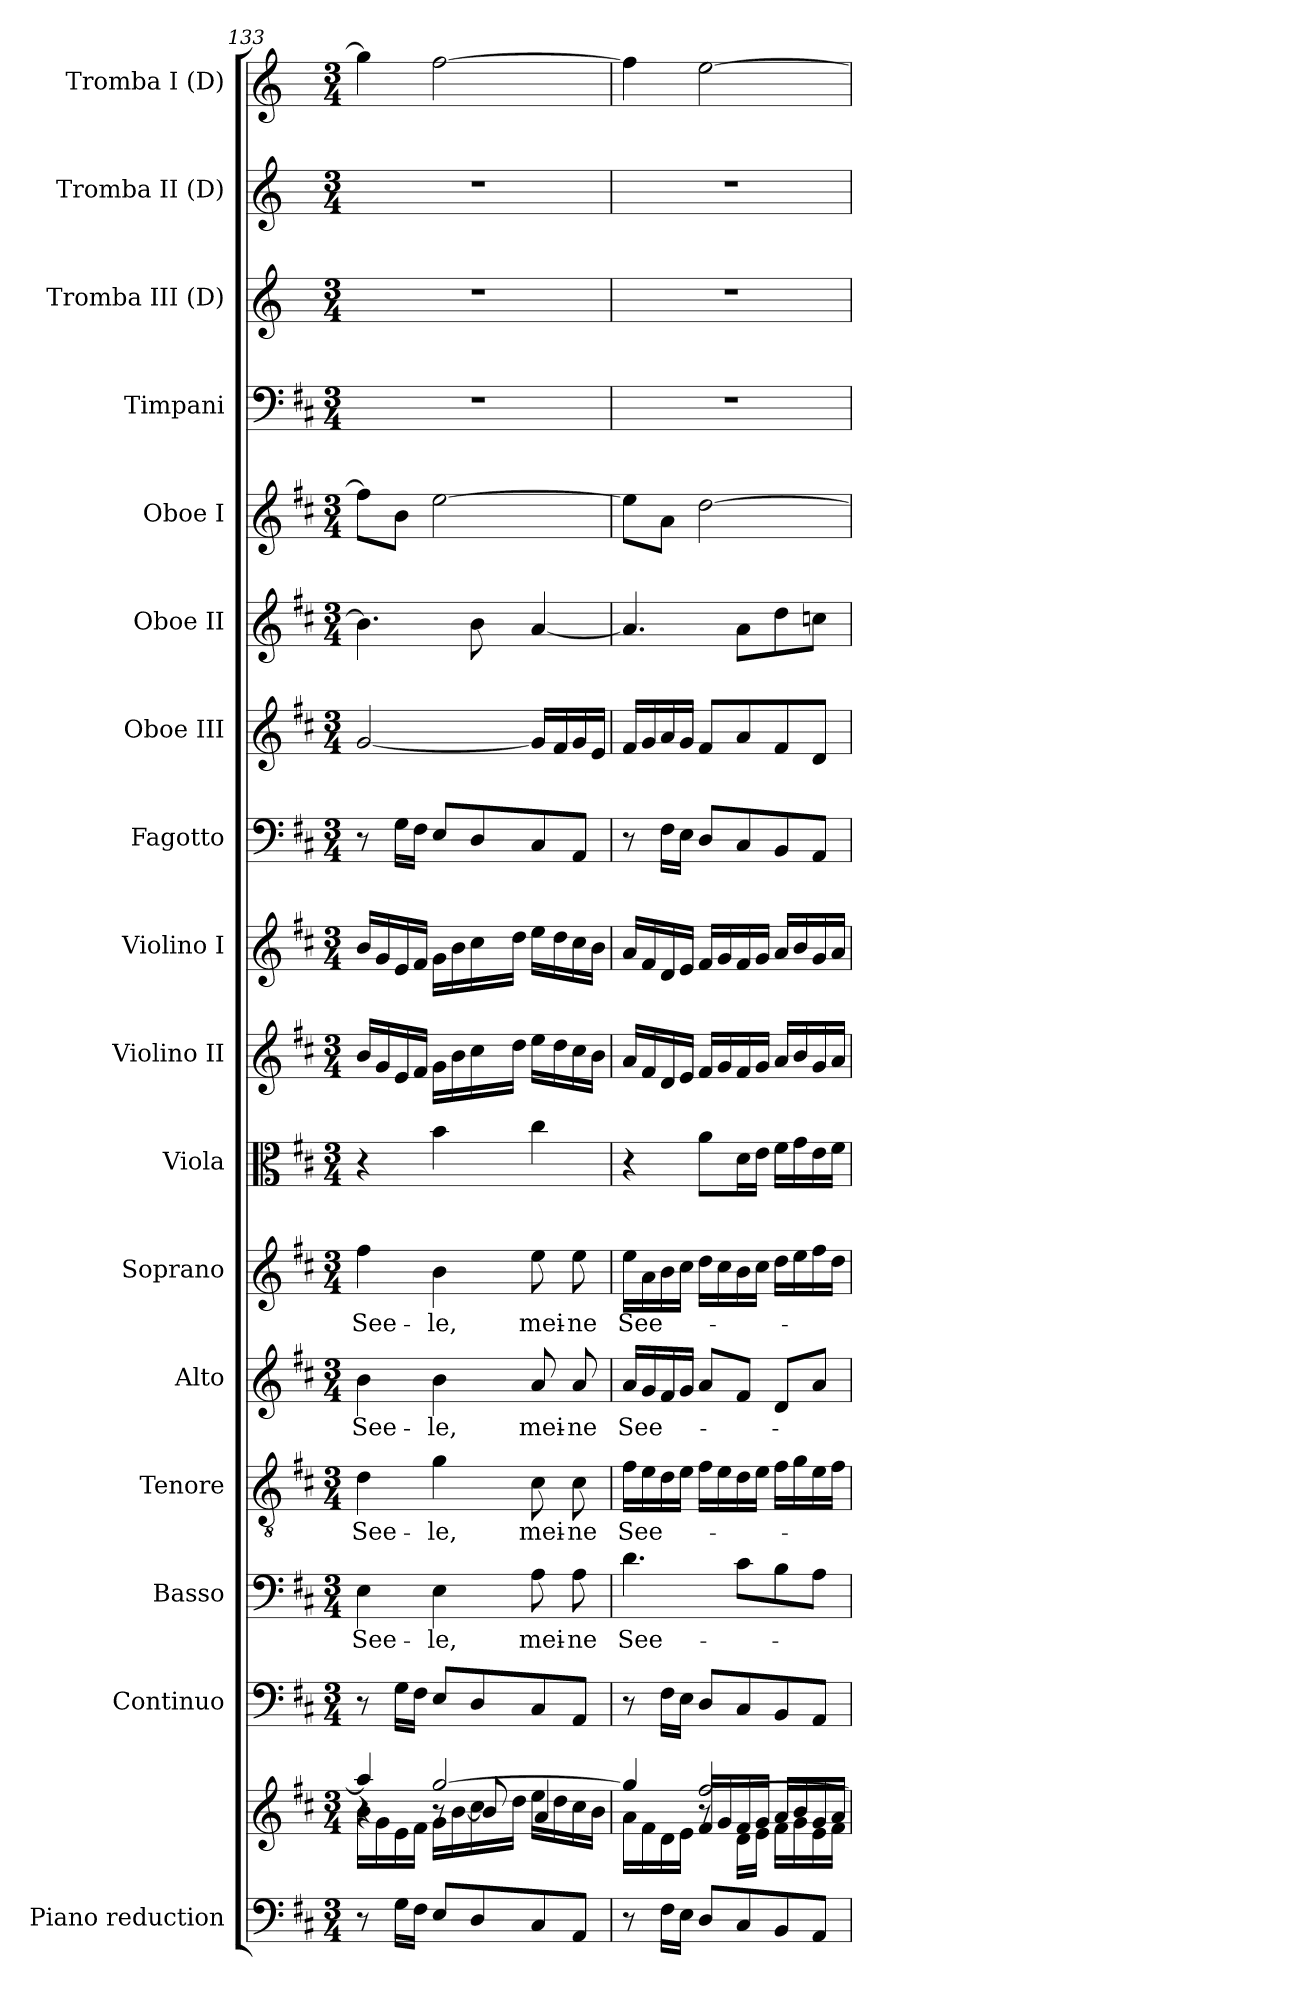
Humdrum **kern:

**kern	**kern	**kern	**kern	**text	**kern	**text	**kern	**text	**kern	**text	**kern	**kern	**kern	**kern	**kern	**kern	**kern	**kern	**kern	**kern	**kern
*part17	*part17	*part16	*part15	*part15	*part14	*part14	*part13	*part13	*part12	*part12	*part11	*part10	*part9	*part8	*part7	*part6	*part5	*part4	*part3	*part2	*part1
*staff18	*staff17	*staff16	*staff15	*staff15	*staff14	*staff14	*staff13	*staff13	*staff12	*staff12	*staff11	*staff10	*staff9	*staff8	*staff7	*staff6	*staff5	*staff4	*staff3	*staff2	*staff1
*I"Piano reduction	*	*I"Continuo	*I"Basso	*	*I"Tenore	*	*I"Alto	*	*I"Soprano	*	*I"Viola	*I"Violino II	*I"Violino I	*I"Fagotto	*I"Oboe III	*I"Oboe II	*I"Oboe I	*I"Timpani	*I"Tromba III (D)	*I"Tromba II (D)	*I"Tromba I (D)
*I'Pno	*	*	*	*	*	*	*	*	*	*	*	*	*	*	*I'Ob	*I'Ob	*I'Ob	*I'Timp	*	*	*
!!LO:PB:g=z
*clefF4	*clefG2	*clefF4	*clefF4	*	*clefGv2	*	*clefG2	*	*clefG2	*	*clefC3	*clefG2	*clefG2	*clefF4	*clefG2	*clefG2	*clefG2	*clefF4	*clefG2	*clefG2	*clefG2
*	*	*	*	*	*	*	*	*	*	*	*	*	*	*	*	*	*	*	*ITrd-1c-2	*ITrd-1c-2	*ITrd-1c-2
*k[f#c#]	*k[f#c#]	*k[f#c#]	*k[f#c#]	*	*k[f#c#]	*	*k[f#c#]	*	*k[f#c#]	*	*k[f#c#]	*k[f#c#]	*k[f#c#]	*k[f#c#]	*k[f#c#]	*k[f#c#]	*k[f#c#]	*k[f#c#]	*k[f#c#]	*k[f#c#]	*k[f#c#]
*M3/4	*M3/4	*M3/4	*M3/4	*	*M3/4	*	*M3/4	*	*M3/4	*	*M3/4	*M3/4	*M3/4	*M3/4	*M3/4	*M3/4	*M3/4	*M3/4	*M3/4	*M3/4	*M3/4
=133	=133	=133	=133	=133	=133	=133	=133	=133	=133	=133	=133	=133	=133	=133	=133	=133	=133	=133	=133	=133	=133
*	*^	*	*	*	*	*	*	*	*	*	*	*	*	*	*	*	*	*	*	*	*
*	*	*^	*	*	*	*	*	*	*	*	*	*	*	*	*	*	*	*	*	*	*	*
!	!	!	!	!	!	!LO:LY:b	!	!LO:LY:b	!	!LO:LY:b	!	!LO:LY:b	!	!	!	!	!	!	!	!	!	!	!
8r	4aa/]	16b\LL	4r	8r	4E\	See-	4d\	See-	4b\	See-	4ff#\	See-	4r	16b/LL	16b/LL	8r	[2g/	4.b\]	8ff#\L]	2.r	2.r	2.r	4aa\]
.	.	16g\	.	.	.	.	.	.	.	.	.	.	.	16g/	16g/	.	.	.	.	.	.	.	.
16G\LL	.	16e\	.	16G\LL	.	.	.	.	.	.	.	.	.	16e/	16e/	16G\LL	.	.	8b\J	.	.	.	.
16F#\JJ	.	16f#\JJ	.	16F#\JJ	.	.	.	.	.	.	.	.	.	16f#/JJ	16f#/JJ	16F#\JJ	.	.	.	.	.	.	.
!	!	!	!	!	!	!LO:LY:b	!	!LO:LY:b	!	!LO:LY:b	!	!LO:LY:b	!	!	!	!	!	!	!	!	!	!	!
8E/L	[2gg/	16g\LL	8r	8E/L	4E\	le,	4g\	le,	4b\	le,	4b\	le,	4b\	16g\LL	16g\LL	8E/L	.	.	[2ee\	.	.	.	[2gg\
.	.	[16b\	.	.	.	.	.	.	.	.	.	.	.	16b\	16b\	.	.	.	.	.	.	.	.
8D/	.	16cc#\	8b/]	8D/	.	.	.	.	.	.	.	.	.	16cc#\	16cc#\	8D/	.	8b\	.	.	.	.	.
.	.	16dd\JJ	.	.	.	.	.	.	.	.	.	.	.	16dd\JJ	16dd\JJ	.	.	.	.	.	.	.	.
!	!	!	!	!	!	!LO:LY:b	!	!LO:LY:b	!	!LO:LY:b	!	!LO:LY:b	!	!	!	!	!	!	!	!	!	!	!
8C#/	.	16ee\LL	4a/	8C#/	8A\	mei-	8c#\	mei-	8a/	mei-	8ee\	mei-	4cc#\	16ee\LL	16ee\LL	8C#/	16g/LL]	[4a/	.	.	.	.	.
.	.	16dd\	.	.	.	.	.	.	.	.	.	.	.	16dd\	16dd\	.	16f#/	.	.	.	.	.	.
!	!	!	!	!	!	!LO:LY:b	!	!LO:LY:b	!	!LO:LY:b	!	!LO:LY:b	!	!	!	!	!	!	!	!	!	!	!
8AA/J	.	16cc#\	.	8AA/J	8A\	ne	8c#\	ne	8a/	ne	8ee\	ne	.	16cc#\	16cc#\	8AA/J	16g/	.	.	.	.	.	.
.	.	16b\JJ	.	.	.	.	.	.	.	.	.	.	.	16b\JJ	16b\JJ	.	16e/JJ	.	.	.	.	.	.
=134	=134	=134	=134	=134	=134	=134	=134	=134	=134	=134	=134	=134	=134	=134	=134	=134	=134	=134	=134	=134	=134	=134	=134
!	!	!	!	!	!	!LO:LY:b	!	!LO:LY:b	!	!LO:LY:b	!	!LO:LY:b	!	!	!	!	!	!	!	!	!	!	!
8r	4gg/]	16a\LL	4ryy	8r	4.d\	See-	16f#\LL	See-	16a/LL	See-	16ee\LL	See-	4r	16a/LL	16a/LL	8r	16f#/LL	4.a/]	8ee\L]	2.r	2.r	2.r	4gg\]
.	.	16f#\	.	.	.	.	16e\	.	16g/	.	16a\	.	.	16f#/	16f#/	.	16g/	.	.	.	.	.	.
16F#\LL	.	16d\	.	16F#\LL	.	.	16d\	.	16f#/	.	16b\	.	.	16d/	16d/	16F#\LL	16a/	.	8a\J	.	.	.	.
16E\JJ	.	16e\JJ	.	16E\JJ	.	.	16e\JJ	.	16g/JJ	.	16cc#\JJ	.	.	16e/JJ	16e/JJ	16E\JJ	16g/JJ	.	.	.	.	.	.
8D/L	[2ff#/	8r	16f#/LL	8D/L	.	.	16f#\LL	.	8a/L	.	16dd\LL	.	8a\L	16f#/LL	16f#/LL	8D/L	8f#/L	.	[2dd\	.	.	.	[2ff#\
.	.	.	16g/	.	.	.	16e\	.	.	.	16cc#\	.	.	16g/	16g/	.	.	.	.	.	.	.	.
8C#/	.	16d\LL	16f#/	8C#/	8c#\L	.	16d\	.	8f#/J	.	16b\	.	16d\L	16f#/	16f#/	8C#/	8a/	8a\L	.	.	.	.	.
.	.	16e\JJ	16g/JJ	.	.	.	16e\JJ	.	.	.	16cc#\JJ	.	16e\JJ	16g/JJ	16g/JJ	.	.	.	.	.	.	.	.
8BB/	.	16f#\LL	16a/LL	8BB/	8B\	.	16f#\LL	.	8d/L	.	16dd\LL	.	16f#\LL	16a/LL	16a/LL	8BB/	8f#/	8dd\	.	.	.	.	.
.	.	16g\	16b/	.	.	.	16g\	.	.	.	16ee\	.	16g\	16b/	16b/	.	.	.	.	.	.	.	.
8AA/J	.	16e\	16g/	8AA/J	8A\J	.	16e\	.	8a/J	.	16ff#\	.	16e\	16g/	16g/	8AA/J	8d/J	8ccn\J	.	.	.	.	.
.	.	16f#\JJ	16a/JJ	.	.	.	16f#\JJ	.	.	.	16dd\JJ	.	16f#\JJ	16a/JJ	16a/JJ	.	.	.	.	.	.	.	.
*	*v	*v	*v	*	*	*	*	*	*	*	*	*	*	*	*	*	*	*	*	*	*	*	*
=	=	=	=	=	=	=	=	=	=	=	=	=	=	=	=	=	=	=	=	=	=
*-	*-	*-	*-	*-	*-	*-	*-	*-	*-	*-	*-	*-	*-	*-	*-	*-	*-	*-	*-	*-	*-
